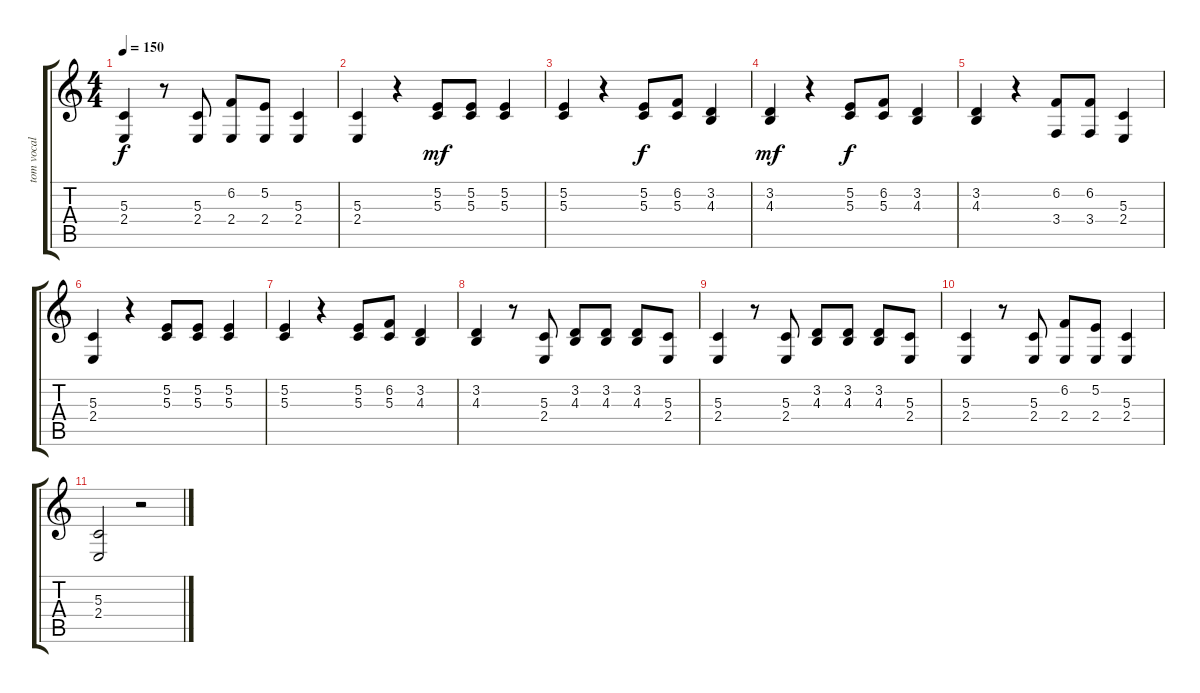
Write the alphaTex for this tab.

\track ("tom vocal" "tom vocal") {instrument tenorsax}
\staff {score tabs}
\tuning (E4 B3 G3 D3 A2 E2) {hide}
\ts (4 4)
\tempo 150
\clef g2
\ks c
(5.3 2.4).4{dy f} r.8 (5.3 2.4).8 (6.2 2.4).8 (5.2 2.4).8 (5.3 2.4).4 |
(5.3 2.4).4 r.4 (5.2 5.3).8{dy mf} (5.2 5.3).8 (5.2 5.3).4 |
(5.2 5.3).4 r.4 (5.2 5.3).8{dy f} (6.2 5.3).8 (3.2 4.3).4 |
(3.2 4.3).4{dy mf} r.4 (5.2 5.3).8{dy f} (6.2 5.3).8 (3.2 4.3).4 |
(3.2 4.3).4 r.4 (6.2 3.4).8 (6.2 3.4).8 (5.3 2.4).4 |
(5.3 2.4).4 r.4 (5.2 5.3).8 (5.2 5.3).8 (5.2 5.3).4 |
(5.2 5.3).4 r.4 (5.2 5.3).8 (6.2 5.3).8 (3.2 4.3).4 |
(3.2 4.3).4 r.8 (5.3 2.4).8 (3.2 4.3).8 (3.2 4.3).8 (3.2 4.3).8 (5.3 2.4).8 |
(5.3 2.4).4 r.8 (5.3 2.4).8 (3.2 4.3).8 (3.2 4.3).8 (3.2 4.3).8 (5.3 2.4).8 |
(5.3 2.4).4 r.8 (5.3 2.4).8 (6.2 2.4).8 (5.2 2.4).8 (5.3 2.4).4 |
(5.3 2.4).2 r.2
